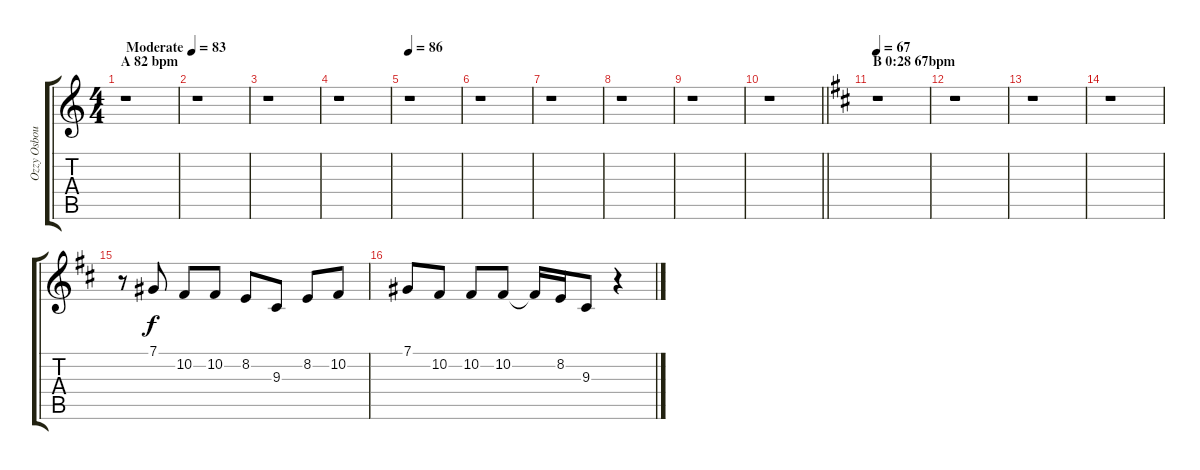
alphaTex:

\track ("Ozzy Osbourne (Vocals)" "Ozzy Osbou") {instrument sopranosax}
\staff {score tabs}
\tuning (Db4 Ab3 E3 B2 Gb2 Db2) {hide}
\ts (4 4)
\section ("" "A 82 bpm")
\tempo (83 "Moderate")
\clef g2
\ks c
r.1{dy f instrument sopranosax} |
r.1 |
r.1 |
r.1 |
\tempo 86
r.1 |
r.1 |
r.1 |
r.1 |
r.1 |
\barLineRight lightlight
r.1 |
\section ("" "B 0:28 67bpm")
\tempo 67
\ks d
r.1 |
r.1 |
r.1 |
r.1 |
r.8 7.1.8 10.2.8 10.2.8 8.2.8 9.3.8 8.2.8 10.2.8 |
7.1.8 10.2.8 10.2.8 10.2.8 10.2{t}.16 8.2.16 9.3.8 r.4
